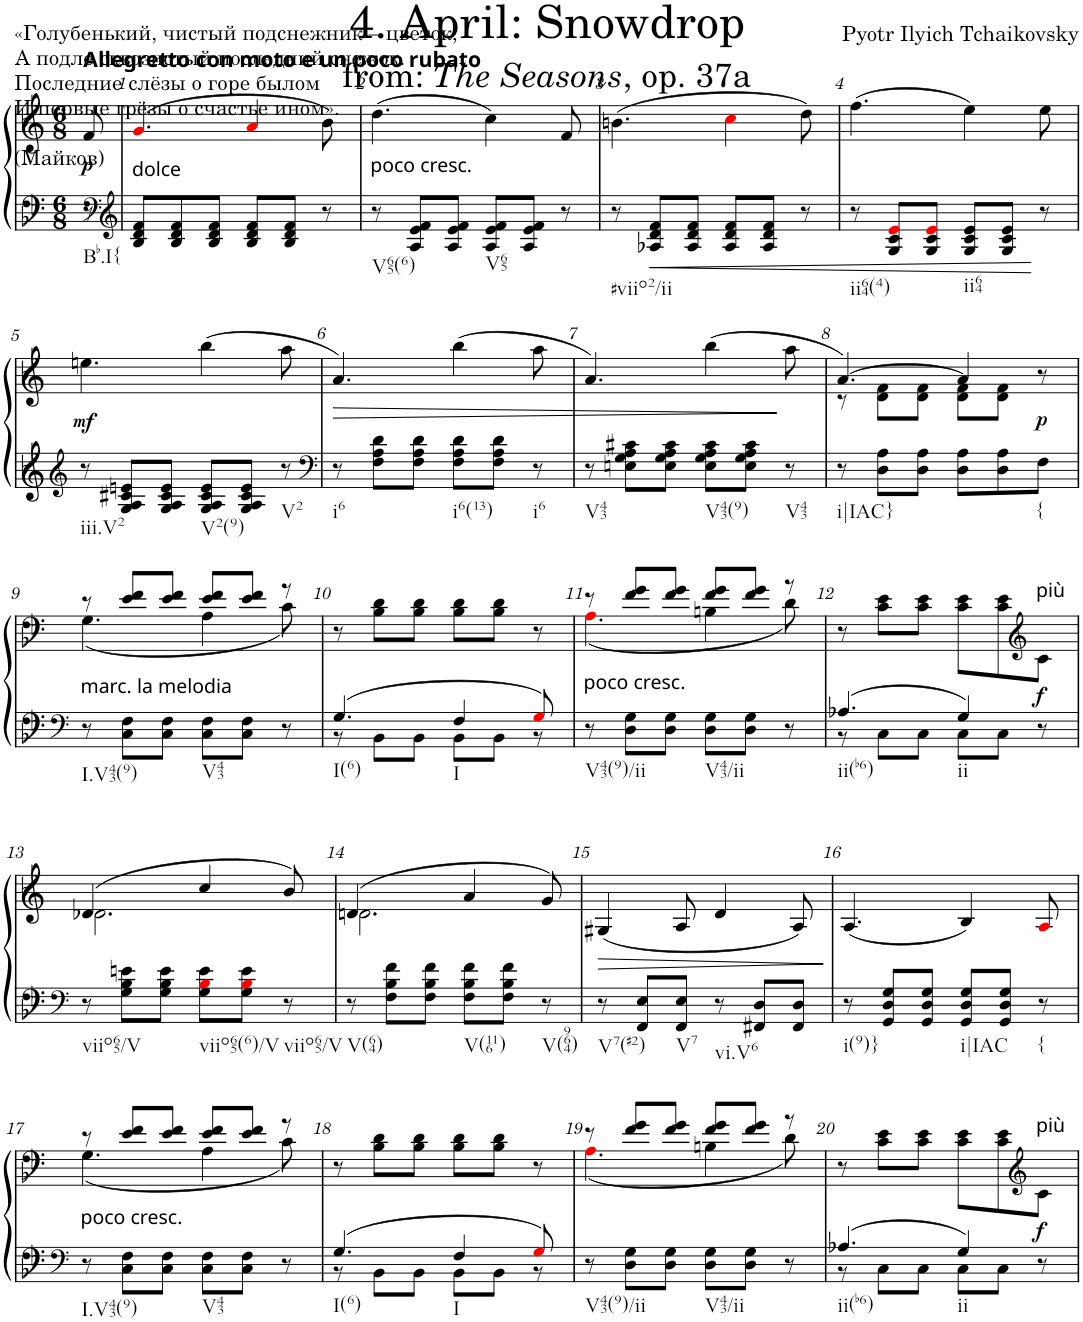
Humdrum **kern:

**kern	**kern	**dynam
*part1	*part1	*part1
*staff2	*staff1	*staff1/2
*I"Klavier	*	*
*I'Klav.	*	*
*clefF4	*clefG2	*
*k[b-e-]	*k[b-e-]	*
*B-:	*B-:	*
*M6/8	*M6/8	*
=	=	=
!	!LO:TX:a:B:t=Allegretto con moto e un poco rubato	!
!LO:TX:b:t=Bb.I{	!	!
!	!	!LO:DY:b
8r	8f/	p
=1	=1	=1
*clefG2	*	*
!LO:TX:a:t=dolce	!	!
8B-/ 8d/ 8f/L	(4.gi/	.
8B-/ 8d/ 8f/	.	.
8B-/ 8d/ 8f/J	.	.
8B-/ 8d/ 8f/L	4ai/	.
8B-/ 8d/ 8f/J	.	.
8r	8b-\)	.
=2	=2	=2
!LO:TX:a:t=poco cresc.	!	!
!LO:TX:b:t=V65(6)	!	!
8r	(4.dd\	.
8A/ 8e-/ 8f/L	.	.
8A/ 8e-/ 8f/J	.	.
!LO:TX:b:t=V65	!	!
8A/ 8e-/ 8f/L	4cc\)	.
8A/ 8e-/ 8f/J	.	.
8r	8f/	.
=3	=3	=3
!LO:TX:b:t=#viio2/ii	!	!
8r	(4.bn\	.
8A-X/ 8d/ 8f/L	.	.
8A-/ 8d/ 8f/J	.	.
8A-/ 8d/ 8f/L	4cci\	.
8A-/ 8d/ 8f/J	.	.
8r	8dd\)	.
=4	=4	=4
!LO:TX:b:t=ii64(4)	!	!
8r	(4.ff\	.
8G/ 8c/ 8e-i/L	.	.
8G/ 8c/ 8e-i/J	.	.
!LO:TX:b:t=ii64	!	!
8G/ 8c/ 8e-/L	4ee-\)	.
8G/ 8c/ 8e-/J	.	.
8r	8ee-\	.
!!LO:LB:g=z
=5	=5	=5
*clefG2	*	*
*k[b-e-]	*k[b-e-]	*
*B-:	*B-:	*
!LO:TX:b:t=iii.V2	!	!
!	!	!LO:DY:b
8r	4.een\	mf
8G/ 8A/ 8c#X/ 8en/L	.	.
8G/ 8A/ 8c#/ 8e/J	.	.
!LO:TX:b:t=V2(9)	!	!
8G/ 8A/ 8c#/ 8e/L	(4bb-\	.
8G/ 8A/ 8c#/ 8e/J	.	.
!LO:TX:b:t=V2	!	!
8r	8aa\	.
=6	=6	=6
*clefF4	*	*
!LO:TX:b:t=i6	!	!
!	!	!LO:HP:b
8r	4.a/)	>
8F\ 8A\ 8d\L	.	.
8F\ 8A\ 8d\J	.	.
!LO:TX:b:t=i6(13)	!	!
8F\ 8A\ 8d\L	(4bb-\	.
8F\ 8A\ 8d\J	.	.
!LO:TX:b:t=i6	!	!
8r	8aa\	.
=7	=7	=7
!LO:TX:b:t=V43	!	!
8r	4.a/)	.
8En\ 8G\ 8A\ 8c#X\L	.	.
8E\ 8G\ 8A\ 8c#\J	.	.
!LO:TX:b:t=V43(9)	!	!
8E\ 8G\ 8A\ 8c#\L	(4bb-\	.
8E\ 8G\ 8A\ 8c#\J	.	.
!LO:TX:b:t=V43	!	!
8r	8aa\	]
=8	=8	=8
*	*^	*
!LO:TX:b:t=i|IAC}	!	!	!
8r	[4.a/)	8r	.
8D\ 8A\L	.	8d\ 8f\L	.
8D\ 8A\J	.	8d\ 8f\J	.
8D\ 8A\L	4a/]	8d\ 8f\L	.
8D\ 8A\	.	8d\ 8f\J	.
!LO:TX:b:t={	!	!	!
!	!	!	!LO:DY:b
8F\J	8r	8ryy	p
!!LO:LB:g=z	!!
=9	=9	=9	=9
*clefF4	*	*	*
*k[b-e-]	*k[b-e-]	*	*
*B-:	*B-:	*	*
!LO:TX:a:t=marc. la melodia	!	!	!
!LO:TX:b:t=I.V43(9)	!	!	!
8r	8r	(4.G\	.
8C\ 8F\L	8e-/ 8f/L	.	.
8C\ 8F\J	8e-/ 8f/J	.	.
!LO:TX:b:t=V43	!	!	!
8C\ 8F\L	8e-/ 8f/L	4A\	.
8C\ 8F\J	8e-/ 8f/J	.	.
8r	8r	8c\)	.
=10	=10	=10	=10
*^	*	*	*
!LO:TX:b:t=I(6)	!	!	!	!
*	*	*v	*v	*
4.G/	8r	8r	.
.	8BB-\L	8B-\ 8d\L	.
.	8BB-\J	8B-\ 8d\J	.
!LO:TX:b:t=I	!	!	!
4F/	8BB-\L	8B-\ 8d\L	.
.	8BB-\J	8B-\ 8d\J	.
8Gi/	8r	8r	.
=11	=11	=11	=11
*	*	*^	*
!LO:TX:a:t=poco cresc.	!	!	!	!
!LO:TX:b:t=V43(9)/ii	!	!	!	!
*v	*v	*	*	*
8r	8r	(4.Ai\	.
8D\ 8G\L	8f/ 8g/L	.	.
8D\ 8G\J	8f/ 8g/J	.	.
!LO:TX:b:t=V43/ii	!	!	!
8D\ 8G\L	8f/ 8g/L	4Bn\	.
8D\ 8G\J	8f/ 8g/J	.	.
8r	8r	8d\)	.
=12	=12	=12	=12
*^	*	*	*
!LO:TX:b:t=ii(b6)	!	!	!	!
*	*	*v	*v	*
4.A-X/	8r	8r	.
.	8C\L	8c\ 8e-\L	.
.	8C\J	8c\ 8e-\J	.
!LO:TX:b:t=ii	!	!	!
4G/	8C\L	8c\ 8e-\L	.
.	8C\J	8c\ 8e-\	.
*	*	*clefG2	*
!	!	!LO:TX:a:t=più	!
!	!	!	!LO:DY:b
8r	8ryy	8c\J	f
*v	*v	*	*
!!LO:LB:g=z
=13	=13	=13
*clefF4	*	*
*k[b-e-]	*k[b-e-]	*
*B-:	*B-:	*
*^	*^	*
!LO:TX:b:t=viio65/V	!	!	!	!
*v	*v	*	*	*
8r	(4.d-X/	2.d-\	.
8G\ 8B-\ 8en\L	.	.	.
8G\ 8B-\ 8e\J	.	.	.
!LO:TX:b:t=viio65(6)/V	!	!	!
8G\ 8B-i\ 8e\L	4cc/	.	.
8G\ 8B-i\ 8e\J	.	.	.
!LO:TX:b:t=viio65/V	!	!	!
8r	8b-/)	.	.
=14	=14	=14	=14
!LO:TX:b:t=V(64)	!	!	!
8r	(4.dn/	2.d\	.
8F\ 8B-\ 8f\L	.	.	.
8F\ 8B-\ 8f\J	.	.	.
!LO:TX:b:t=V(116)	!	!	!
8F\ 8B-\ 8f\L	4a/	.	.
8F\ 8B-\ 8f\J	.	.	.
!LO:TX:b:t=V(964)	!	!	!
8r	8g/)	.	.
*	*v	*v	*
=15	=15	=15
!LO:TX:b:t=V7(#2)	!	!
!	!	!LO:HP:b
8r	(4G#X/	>
8FF/ 8E-/L	.	.
!LO:TX:b:t=V7	!	!
8FF/ 8E-/J	8A/	.
!LO:TX:b:t=vi.V6	!	!
8r	4d/	.
8FF#X/ 8D/L	.	.
8FF#/ 8D/J	8A/)	.
.	.	]
=16	=16	=16
!LO:TX:b:t=i(9)}	!	!
8r	(4.A/	.
8GG/ 8D/ 8G/L	.	.
8GG/ 8D/ 8G/J	.	.
!LO:TX:b:t=i|IAC	!	!
8GG/ 8D/ 8G/L	4B-/)	.
8GG/ 8D/ 8G/J	.	.
!LO:TX:b:t={	!	!
8r	8Ai/	.
!!LO:LB:g=z
=17	=17	=17
*clefF4	*	*
*k[b-e-]	*k[b-e-]	*
*B-:	*B-:	*
*	*^	*
!LO:TX:a:t=poco cresc.	!	!	!
!LO:TX:b:t=I.V43(9)	!	!	!
8r	8r	(4.G\	.
8C\ 8F\L	8e-/ 8f/L	.	.
8C\ 8F\J	8e-/ 8f/J	.	.
!LO:TX:b:t=V43	!	!	!
8C\ 8F\L	8e-/ 8f/L	4A\	.
8C\ 8F\J	8e-/ 8f/J	.	.
8r	8r	8c\)	.
=18	=18	=18	=18
*^	*	*	*
!LO:TX:b:t=I(6)	!	!	!	!
*	*	*v	*v	*
4.G/	8r	8r	.
.	8BB-\L	8B-\ 8d\L	.
.	8BB-\J	8B-\ 8d\J	.
!LO:TX:b:t=I	!	!	!
4F/	8BB-\L	8B-\ 8d\L	.
.	8BB-\J	8B-\ 8d\J	.
8Gi/	8r	8r	.
=19	=19	=19	=19
*	*	*^	*
!LO:TX:b:t=V43(9)/ii	!	!	!	!
*v	*v	*	*	*
8r	8r	(4.Ai\	.
8D\ 8G\L	8f/ 8g/L	.	.
8D\ 8G\J	8f/ 8g/J	.	.
!LO:TX:b:t=V43/ii	!	!	!
8D\ 8G\L	8f/ 8g/L	4Bn\	.
8D\ 8G\J	8f/ 8g/J	.	.
8r	8r	8d\)	.
=20	=20	=20	=20
*^	*	*	*
!LO:TX:b:t=ii(b6)	!	!	!	!
*	*	*v	*v	*
4.A-X/	8r	8r	.
.	8C\L	8c\ 8e-\L	.
.	8C\J	8c\ 8e-\J	.
!LO:TX:b:t=ii	!	!	!
4G/	8C\L	8c\ 8e-\L	.
.	8C\J	8c\ 8e-\	.
*	*	*clefG2	*
!	!	!LO:TX:a:t=più	!
!	!	!	!LO:DY:b
8r	8ryy	8c\J	f
*v	*v	*	*
=	=	=
*-	*-	*-
